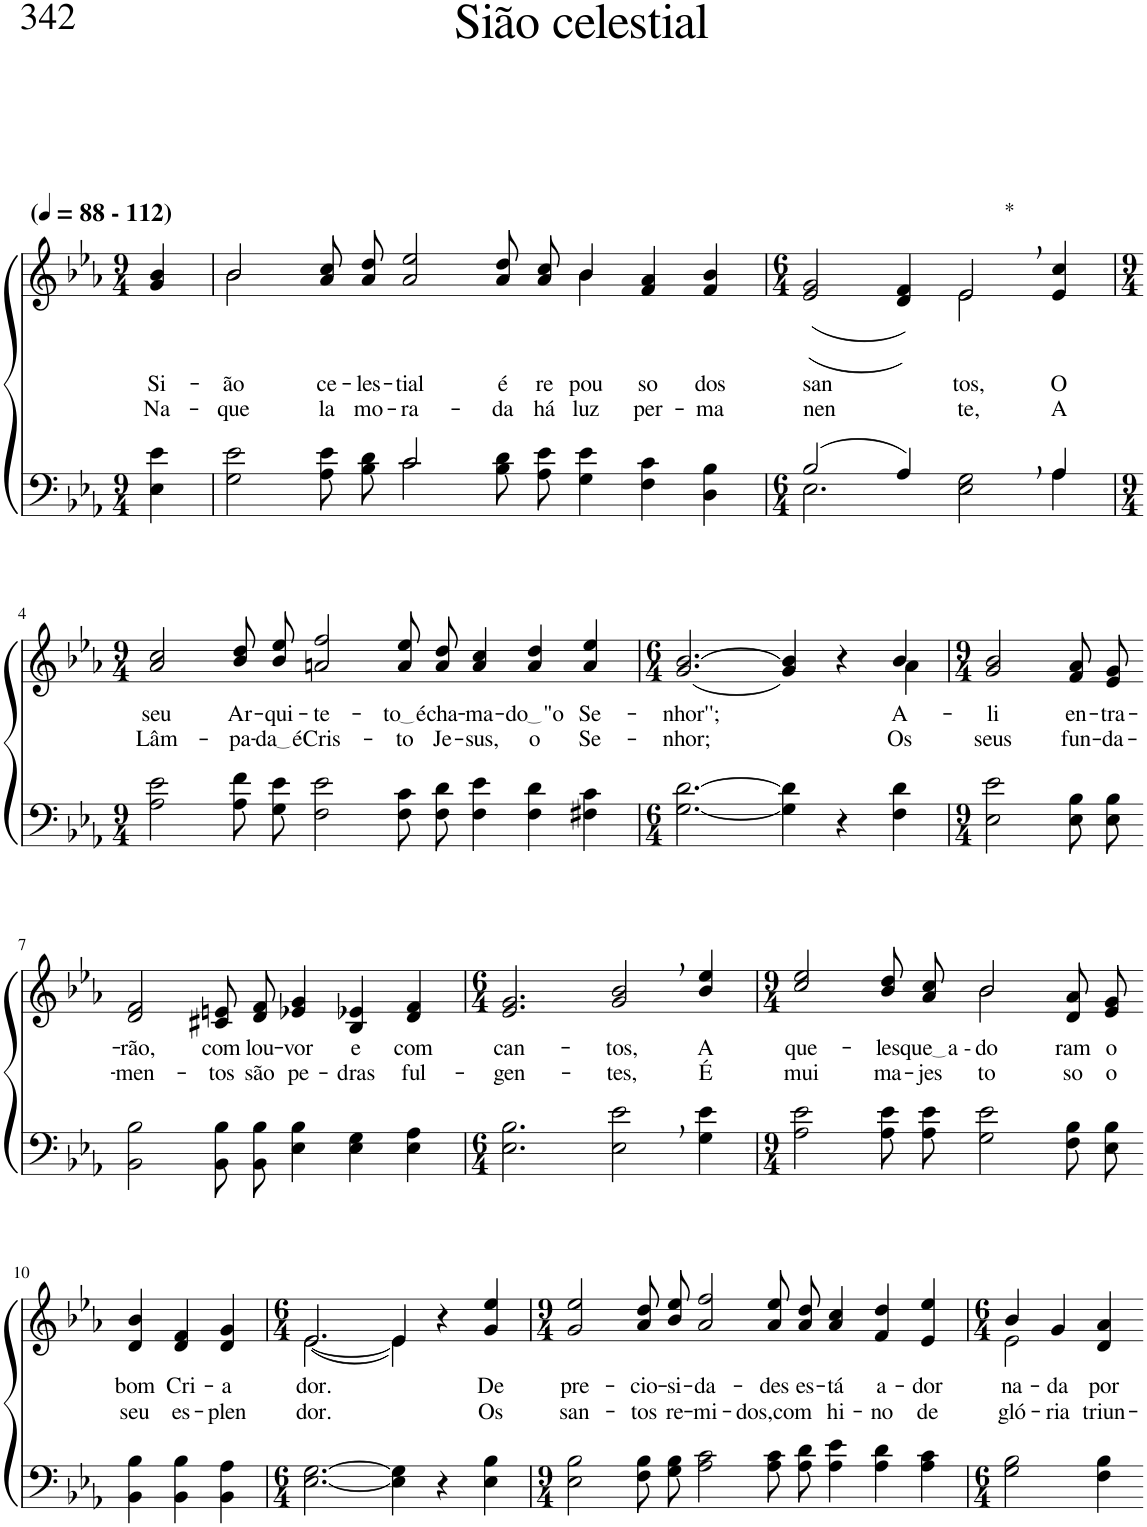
**kern	**kern	**text	**text
*part2	*part1	*part1	*part1
*staff2	*staff1	*staff1	*staff1
*I"Parte III e IV	*I"Parte I e II	*	*
*clefF4	*clefG2	*	*
*Trd2c3	*Trd2c3	*	*
*k[b-e-a-]	*k[b-e-a-]	*	*
*M9/4	*M9/4	*	*
*MM88	*MM88	*	*
=1	=1	=1	=1
!	!LO:TX:a:B:t=(	!	!
!	!LO:TX:a:B:t=- 112)	!	!
!	!	!LO:LY:b	!LO:LY:b
4E-\ 4e-\	4g/ 4b-/	Si-	Na-
=2	=2	=2	=2
*^	*	*	*
!	!	!	!LO:LY:b	!LO:LY:b
*	*	*^	*	*
2.ryy	2G\ 2e-\	2b-\	2b-/	-ão	-que-
!	!	!	!	!LO:LY:b	!LO:LY:b
.	8A-\ 8e-\L	1ryy	8a-\ 8cc\L	ce-	-la
!	!	!	!	!LO:LY:b	!LO:LY:b
.	8B-\ 8d\J	.	8a-\ 8dd\J	-les-	mo-
!	!	!	!	!LO:LY:b	!LO:LY:b
2c/	2c\	.	2a-/ 2ee-/	-tial	-ra-
!	!	!	!	!LO:LY:b	!LO:LY:b
1ryy	8B-\ 8d\L	.	8a-\ 8dd\L	é	-da
!	!	!	!	!LO:LY:b	!LO:LY:b
.	8A-\ 8e-\J	.	8a-\ 8cc\J	re-	há
!	!	!	!	!LO:LY:b	!LO:LY:b
.	4G\ 4e-\	4b-\	4b-/	-pou-	luz
!	!	!	!	!LO:LY:b	!LO:LY:b
.	4F\ 4c\	2ryy	4f/ 4a-/	so	per-
!	!	!	!	!LO:LY:b	!LO:LY:b
.	4D\ 4B-\	.	4f/ 4b-/	dos	-ma-
=3	=3	=3	=3	=3	=3
*M6/4	*	*M6/4	*	*	*
!	!	!	!	!LO:LY:b	!LO:LY:b
(2B-/	2.E-\	((2e-/ 2g/	2.ryy	-san-	-nen-
4A-/)	.	4d/ 4f/))	.	.	.
!	!	!LO:TX:a:t=*	!	!	!
!	!	!	!	!LO:LY:b	!LO:LY:b
2ryy	2E-\ 2G\	2e-,/	2e-\	-tos,	-te,
!	!	!	!	!LO:LY:b	!LO:LY:b
4A-/	4A-\	4e-/ 4cc/	4ryy	O	A
*v	*v	*	*	*	*
*	*v	*v	*	*
!!LO:LB:g=z
=4	=4	=4	=4
*M9/4	*M9/4	*	*
*^	*^	*	*
!	!	!	!	!LO:LY:b	!LO:LY:b
*v	*v	*	*	*	*
*	*v	*v	*	*
2A-\ 2e-\	2a-/ 2cc/	seu	Lâm-
!	!	!LO:LY:b	!LO:LY:b
8A-\ 8f\L	8b-\ 8dd\L	Ar-	-pa-
!	!	!LO:LY:b	!LO:LY:b
8G\ 8e-\J	8b-\ 8ee-\J	-qui-	da é
!	!	!LO:LY:b	!LO:LY:b
2F\ 2e-\	2an/ 2ff/	-te-	Cris-
!	!	!LO:LY:b	!LO:LY:b
8F\ 8c\L	8a\ 8ee-\L	to é	-to
!	!	!LO:LY:b	!LO:LY:b
8F\ 8d\J	8a\ 8dd\J	cha-	Je-
!	!	!LO:LY:b	!LO:LY:b
4F\ 4e-\	4a/ 4cc/	-ma-	-sus,
!	!	!LO:LY:b	!LO:LY:b
4F\ 4d\	4a/ 4dd/	do "o	o
!	!	!LO:LY:b	!LO:LY:b
4F#X\ 4c\	4a/ 4ee-/	Se-	Se-
=5	=5	=5	=5
*M6/4	*M6/4	*	*
!	!	!LO:LY:b	!LO:LY:b
*	*^	*	*
[2.G\ [2.d\	[2.g/ [2.b-/	4ryy	-nhor'';	-nhor;
*	*v	*v	*	*
4G\] 4d\]	4g/] 4b-/]	.	.
4r	4r	.	.
*	*^	*	*
!	!	!	!LO:LY:b	!LO:LY:b
4F\ 4d\	4b-/	4a-\	-A-	Os
*	*v	*v	*	*
=6	=6	=6	=6
*M9/4	*M9/4	*	*
*	*^	*	*
!	!	!	!LO:LY:b	!LO:LY:b
*	*v	*v	*	*
2E-\ 2e-\	2g/ 2b-/	-li	seus
!	!	!LO:LY:b	!LO:LY:b
8E-\ 8B-\L	8f/ 8a-/L	en-	fun-
!	!	!LO:LY:b	!LO:LY:b
8E-\ 8B-\J	8e-/ 8g/J	-tra-	-da-
!!LO:LB:g=z
=7-	=7-	=7-	=7-
!	!	!LO:LY:b	!LO:LY:b
2BB-\ 2B-\	2d/ 2f/	-rão,	-men-
!	!	!LO:LY:b	!LO:LY:b
8BB-\ 8B-\L	8c#X/ 8en/L	com	-tos
!	!	!LO:LY:b	!LO:LY:b
8BB-\ 8B-\J	8d/ 8f/J	lou-	são
!	!	!LO:LY:b	!LO:LY:b
4E-\ 4B-\	4e-X/ 4g/	-vor	pe-
!	!	!LO:LY:b	!LO:LY:b
4E-\ 4G\	4B-/ 4e-X/	e	-dras
!	!	!LO:LY:b	!LO:LY:b
4E-\ 4A-\	4d/ 4f/	com	ful-
=8	=8	=8	=8
*M6/4	*M6/4	*	*
!	!	!LO:LY:b	!LO:LY:b
2.E-\ 2.B-\	2.e-/ 2.g/	can-	-gen-
!	!	!LO:LY:b	!LO:LY:b
2E-\, 2e-\,	2g/, 2b-/,	-tos,	-tes,
!	!	!LO:LY:b	!LO:LY:b
4G\ 4e-\	4b-/ 4ee-/	A-	É
=9	=9	=9	=9
*M9/4	*M9/4	*	*
*	*^	*	*
!	!	!	!LO:LY:b	!LO:LY:b
2A-\ 2e-\	2.ryy	2cc/ 2ee-/	-que-	mui
!	!	!	!LO:LY:b	!LO:LY:b
8A-\ 8e-\L	.	8b-\ 8dd\L	-les	ma-
!	!	!	!LO:LY:b	!LO:LY:b
8A-\ 8e-\J	.	8a-\ 8cc\J	que a -	-jes-
!	!	!	!LO:LY:b	!LO:LY:b
2G\ 2e-\	2b-\	2b-/	-do-	-to-
!	!	!	!LO:LY:b	!LO:LY:b
8F\ 8B-\L	4ryy	8d/ 8a-/L	-ram	-so
!	!	!	!LO:LY:b	!LO:LY:b
8E-\ 8B-\J	.	8e-/ 8g/J	o	o
!!LO:LB:g=z
=10-	=10-	=10-	=10-	=10-
!	!	!	!LO:LY:b	!LO:LY:b
*	*v	*v	*	*
4BB-\ 4B-\	4d/ 4b-/	bom	seu
!	!	!LO:LY:b	!LO:LY:b
4BB-\ 4B-\	4d/ 4f/	Cri-	es-
!	!	!LO:LY:b	!LO:LY:b
4BB-\ 4A-\	4d/ 4g/	-a-	-plen-
=11	=11	=11	=11
*M6/4	*M6/4	*	*
*	*^	*	*
!	!	!	!LO:LY:b	!LO:LY:b
[2.E-\ [2.G\	(2.e-/	[2.e-\	dor.	-dor.
4E-\] 4G\]	4e-/	4e-\])	.	.
4r	4r	2ryy	.	.
!	!	!	!LO:LY:b	!LO:LY:b
4E-\ 4B-\	4g/ 4ee-/	.	De	Os
*	*v	*v	*	*
=12	=12	=12	=12
*M9/4	*M9/4	*	*
!	!	!LO:LY:b	!LO:LY:b
2E-\ 2B-\	2g/ 2ee-/	pre-	san-
!	!	!LO:LY:b	!LO:LY:b
8F\ 8B-\L	8a-\ 8dd\L	-cio-	-tos
!	!	!LO:LY:b	!LO:LY:b
8G\ 8B-\J	8b-\ 8ee-\J	-si-	re-
!	!	!LO:LY:b	!LO:LY:b
2A-\ 2c\	2a-/ 2ff/	-da-	-mi-
!	!	!LO:LY:b	!LO:LY:b
8A-\ 8c\L	8a-\ 8ee-\L	-des	-dos,com
!	!	!LO:LY:b	!
8A-\ 8d\J	8a-\ 8dd\J	es-	.
!	!	!LO:LY:b	!LO:LY:b
4A-\ 4e-\	4a-/ 4cc/	-tá	hi-
!	!	!LO:LY:b	!LO:LY:b
4A-\ 4d\	4f/ 4dd/	a-	-no
!	!	!LO:LY:b	!LO:LY:b
4A-\ 4c\	4e-/ 4ee-/	-dor-	de
=13	=13	=13	=13
*M6/4	*M6/4	*	*
*	*^	*	*
!	!	!	!LO:LY:b	!LO:LY:b
2G\ 2B-\	4b-/	2e-\	-na-	gló-
!	!	!	!LO:LY:b	!LO:LY:b
.	4g/	.	-da	-ria
!	!	!	!LO:LY:b	!LO:LY:b
4F\ 4B-\	4d/ 4a-/	4ryy	por	triun-
*	*v	*v	*	*
=-	=-	=-	=-
*-	*-	*-	*-
